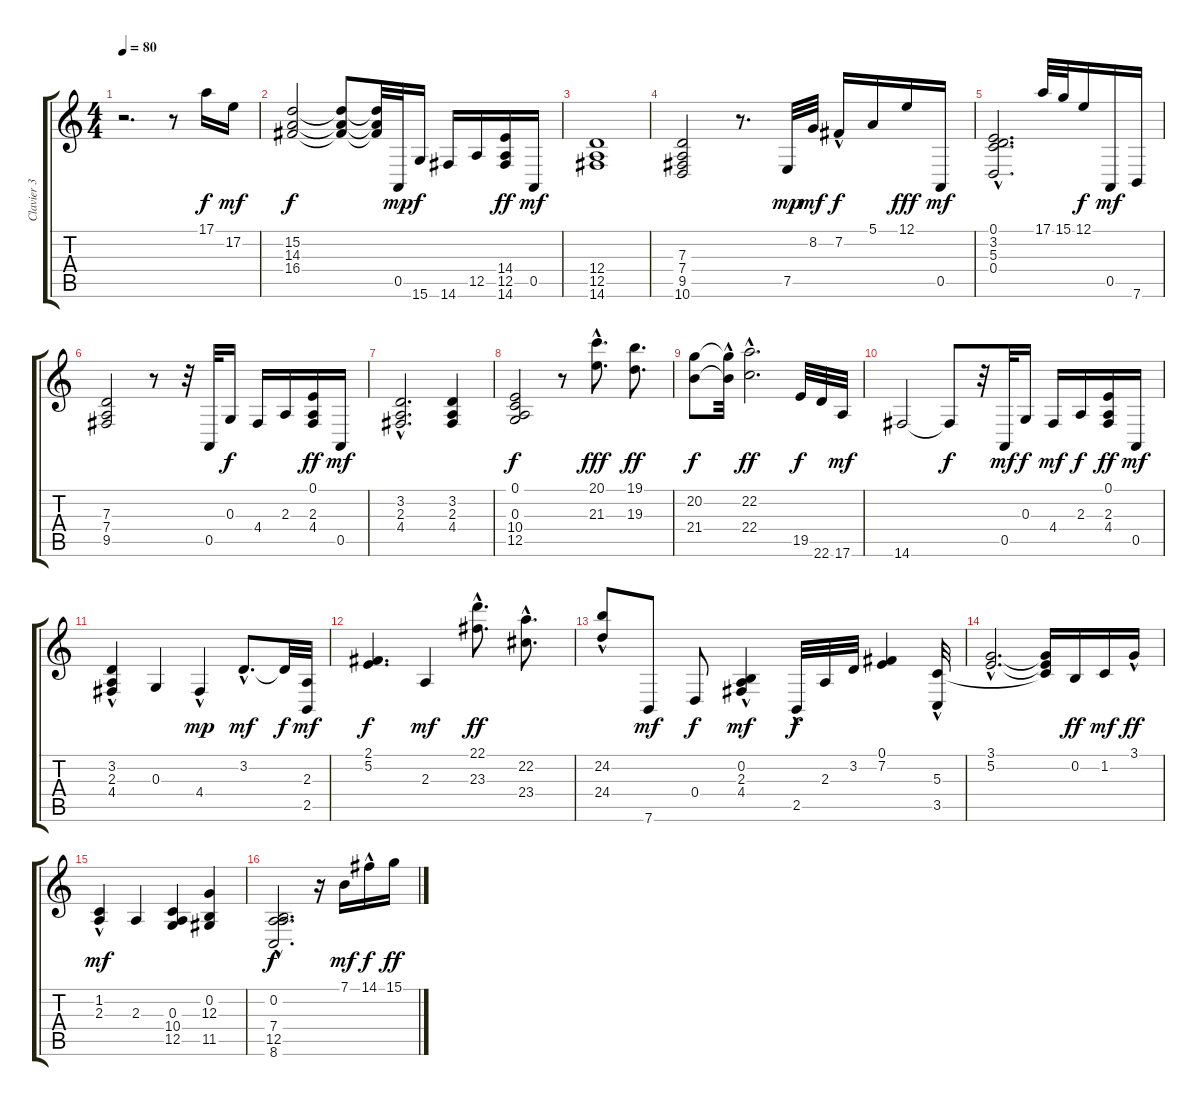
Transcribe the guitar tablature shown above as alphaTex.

\track ("Clavier 3" "Clavier 3") {instrument electricpiano2}
\staff {score tabs}
\tuning (E4 B3 G3 D3 A2 E2) {hide}
\ts (4 4)
\tempo 80
\clef g2
\ks c
r.2{d dy f instrument electricpiano2} r.8 17.1.16 17.2.16{dy mf} |
(15.2 14.3 16.4).2{dy f} (15.2{t} 14.3{t} 16.4{t}).8 (15.2{t} 14.3{t} 16.4{t}).32 0.5.32{dy mp} 15.6.16{dy f} 14.6.16 12.5.16 (14.4 12.5 14.6).16{dy ff} 0.5.16{dy mf} |
(12.4 12.5 14.6).1 |
(7.3 7.4 9.5 10.6).2 r.8{d} 7.5.32{dy mp} 8.2.32{dy mf} 7.2{hac}.16{dy f} 5.1.16 12.1.16{dy fff} 0.5.16{dy mf} |
(0.1{hac} 3.2{hac} 5.3{hac} 0.4{hac}).2{d} 17.1.32 15.1.32 12.1.16{dy f} 0.5.16{dy mf} 7.6.16 |
(7.3 7.4 9.5).2 r.8 r.32 0.5.32 0.3.16{dy f} 4.4.16 2.3.16 (0.1 2.3 4.4).16{dy ff} 0.5.16{dy mf} |
(3.2{hac} 2.3{hac} 4.4).2{d} (3.2 2.3 4.4).4 |
(0.1 0.3 10.4 12.5).2{dy f} r.8 (20.1{hac} 21.3{hac}).8{d dy fff} (19.1 19.3).8{d dy ff} |
(20.2 21.4).8{dy f} (20.2{hac t} 21.4{hac t}).32 (22.2{hac} 22.4{hac}).2{d dy ff} 19.5.32{dy f} 22.6.32 17.6.32{dy mf} |
14.6.2 14.6{t}.8{dy f} r.32 0.5.32{dy mf} 0.3.16{dy f} 4.4.16{dy mf} 2.3.16{dy f} (0.1 2.3 4.4).16{dy ff} 0.5.16{dy mf} |
(3.2{hac} 2.3{hac} 4.4).4 0.3.4 4.4{hac}.4{dy mp} 3.2{hac}.8{d dy mf} 3.2{t}.32{dy f} (2.3 2.5).32{dy mf} |
(2.1 5.2).4{d dy f} 2.3.4{dy mf} (22.1{hac} 23.3{hac}).8{d dy ff} (22.2{hac} 23.4{hac}).8{d} |
(24.2{hac} 24.4{hac}).8 7.6.8{dy mf} 0.4.8{dy f} (0.2 2.3{hac} 4.4{hac}).4{dy mf} 2.5{hac}.32{dy f} 2.3.32 3.2.32 (0.1 7.2).4 (5.3{hac} 3.5).32 |
(3.1{hac} 5.2{hac}).2{d} (3.1{t} 5.2{t} 5.3{t}).16 0.2.16{dy ff} 1.2.16{dy mf} 3.1{hac}.16{dy ff} |
(1.2{hac} 2.3).4{dy mf} 2.3.4 (0.3 10.4 12.5).4 (0.2 12.3 11.5).4 |
(0.2{hac} 7.4{hac} 12.5{hac} 8.6{hac}).2{d dy f} r.16 7.1.16{dy mf} 14.1{hac}.16{dy f} 15.1.16{dy ff}
